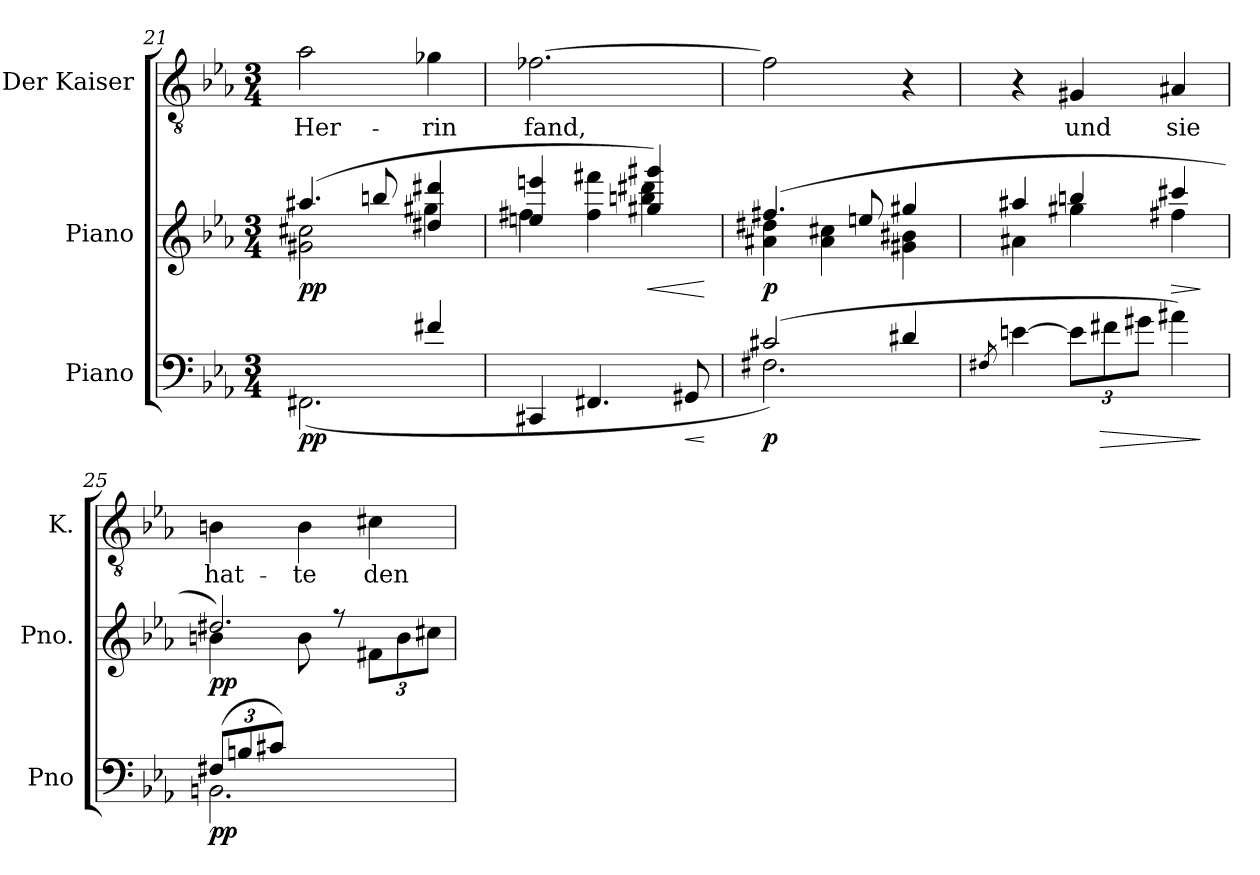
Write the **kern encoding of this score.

**kern	**dynam	**kern	**dynam	**kern	**text
*part3	*part3	*part2	*part2	*part1	*part1
*staff3	*staff3	*staff2	*staff2	*staff1	*staff1
*I"Piano	*	*I"Piano	*	*I"Der Kaiser	*
*I'Pno	*	*I'Pno.	*	*I'K.	*
!!LO:PB:g=z
*clefF4	*	*clefG2	*	*clefGv2	*
*k[b-e-a-]	*	*k[b-e-a-]	*	*k[b-e-a-]	*
*M3/4	*	*M3/4	*	*M3/4	*
=21	=21	=21	=21	=21	=21
*^	*	*^	*	*	*
!	!	!LO:DY:b	!	!	!LO:DY:b	!	!LO:LY:b
2ryy	(<2.FF#X\	pp	(>4.aa#X/	2g#X\ 2cc#X\	pp	2a-\	Her-
.	.	.	8bbn/	.	.	.	.
!	!	!	!	!	!	!	!LO:LY:b
4f#X/	.	.	4dd#X/ 4ddd#X/	4gg#X\	.	4g-X\	-rin
*v	*v	*	*	*	*	*	*
=22	=22	=22	=22	=22	=22	=22
!	!	!	!	!	!	!LO:LY:b
4CC#X/	.	4een/ 4eeen/	4ff#X\	.	[2.f-X\	fand,
4.FF#X/	.	4ff#\ 4fff#X\	4ryy	.	.	.
!	!	!	!	!LO:HP:b	!	!
.	.	4gg#X/ 4ggg#X/)	4bbn\ 4ddd#X\	<	.	.
!	!LO:HP:b	!	!	!	!	!
8GG#X/	<	.	.	.	.	.
*	*	*v	*v	*	*	*
.	[	.	[	.	.
=23	=23	=23	=23	=23	=23
*^	*	*^	*	*	*
!	!	!LO:DY:b	!	!	!LO:DY:b	!	!
(>2c#X/)	2.F#X\	p	(>4.ff#X/	4a#X\ 4dd#X\	p	2f-\]	.
.	.	.	.	4a#\ 4cc#X\	.	.	.
.	.	.	8een/	.	.	.	.
4d#X/	.	.	4gg#X/	4g#X\ 4b#X\	.	4r	.
*v	*v	*	*	*	*	*	*
=24	=24	=24	=24	=24	=24	=24
8qF#X/	.	.	.	.	.	.
[4en\	.	4aa#X/	4a#X\	.	4r	.
*Xbrackettup	*	*	*	*	*	*
!	!	!	!	!	!	!LO:LY:b
12e\L]	.	4bbn/	4gg#X\	.	4G#X/	und
!	!LO:HP:b	!	!	!	!	!
12f#X\	>	.	.	.	.	.
12g#X\J	.	.	.	.	.	.
!	!	!	!	!LO:HP:b	!	!LO:LY:b
4a#X\)	.	4ccc#X/	4ff#X\	>	4A#X/	sie
*	*	*v	*v	*	*	*
.	]	.	]	.	.
=25	=25	=25	=25	=25	=25
*^	*	*^	*	*	*
!	!	!LO:DY:b	!	!	!LO:DY:b	!	!LO:LY:b
(>12F#X/L	2.BBn\	pp	2.dd#X/)	4bn\	pp	4Bn\	hat-
12Bn/	.	.	.	.	.	.	.
12c#X/J)	.	.	.	.	.	.	.
!	!	!	!	!	!	!	!LO:LY:b
2ryy	.	.	.	8b\	.	4B\	-te
.	.	.	.	8rff	.	.	.
*	*	*	*	*Xbrackettup	*	*	*
!	!	!	!	!	!	!	!LO:LY:b
.	.	.	.	12f#X\L	.	4c#X\	den
.	.	.	.	12b\	.	.	.
.	.	.	.	12cc#X\J	.	.	.
*v	*v	*	*	*	*	*	*
*	*	*v	*v	*	*	*
=	=	=	=	=	=
*-	*-	*-	*-	*-	*-
